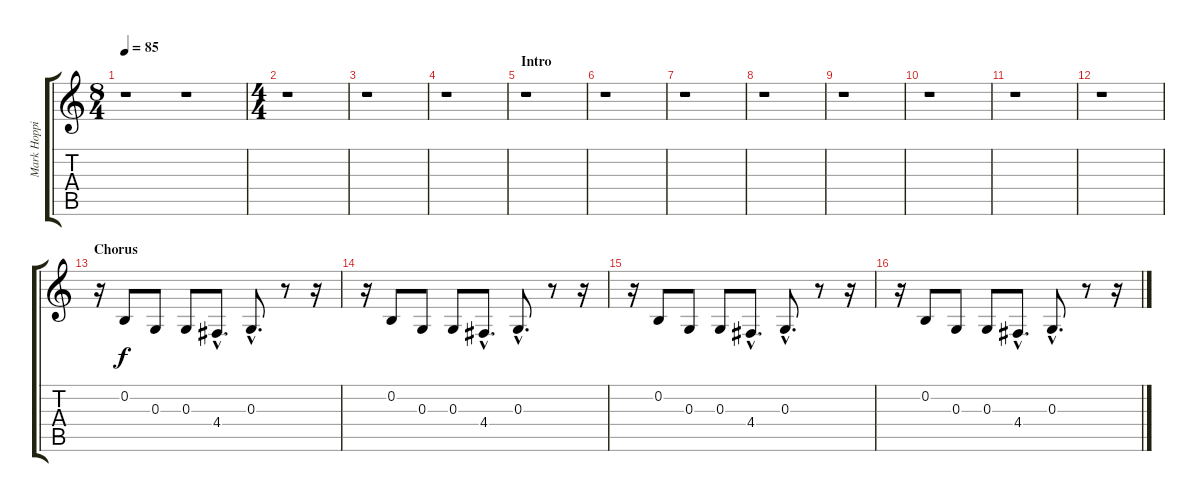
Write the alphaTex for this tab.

\track ("Mark Hoppis" "Mark Hoppi") {instrument altosax}
\staff {score tabs}
\tuning (E4 B3 G3 D3 A2 E2) {hide}
\ts (8 4)
\tempo 85
\clef g2
\ks c
r.1{dy f} r.1 |
\ts (4 4)
r.1 |
r.1 |
r.1 |
\section ("" "Intro")
r.1 |
r.1 |
r.1 |
r.1 |
r.1 |
r.1 |
r.1 |
r.1 |
\section ("" "Chorus")
r.16 0.2.8 0.3.8 0.3.8 4.4{hac}.8{d} 0.3{hac}.8{d} r.8 r.16 |
r.16 0.2.8 0.3.8 0.3.8 4.4{hac}.8{d} 0.3{hac}.8{d} r.8 r.16 |
r.16 0.2.8 0.3.8 0.3.8 4.4{hac}.8{d} 0.3{hac}.8{d} r.8 r.16 |
r.16 0.2.8 0.3.8 0.3.8 4.4{hac}.8{d} 0.3{hac}.8{d} r.8 r.16
